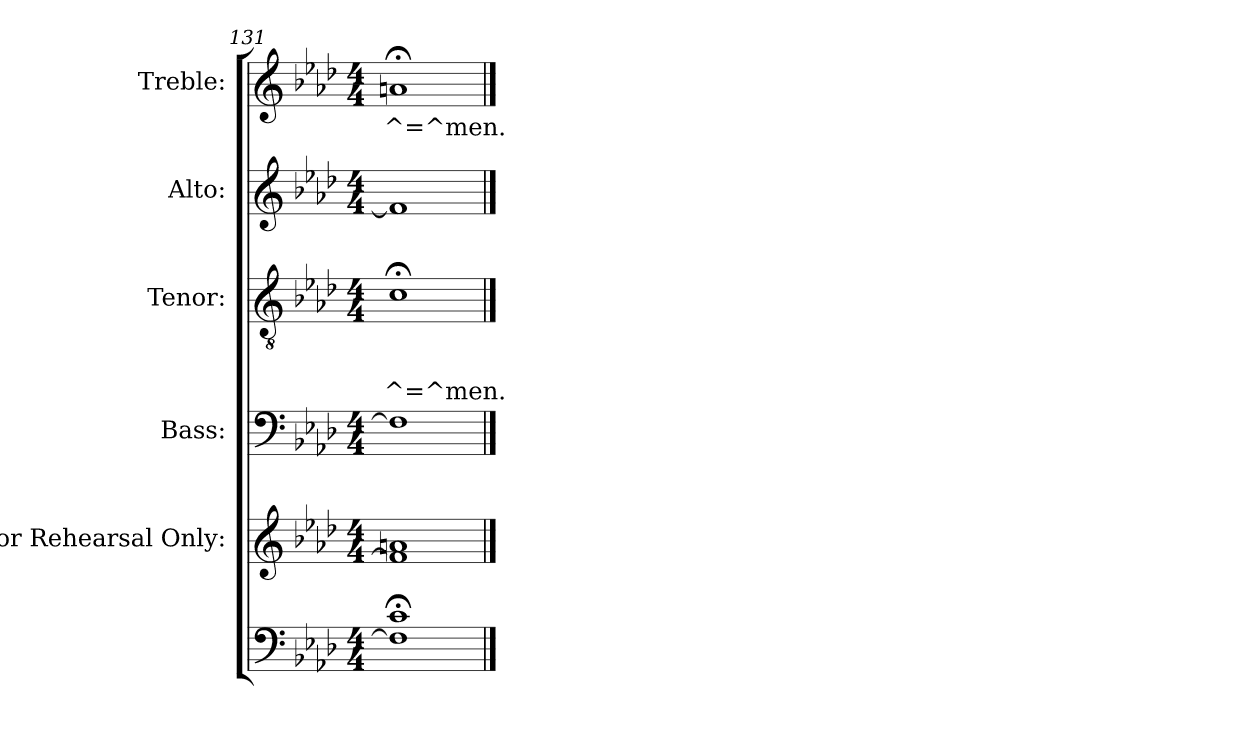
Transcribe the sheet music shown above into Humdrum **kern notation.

**kern	**kern	**kern	**text	**kern	**text	**text	**text	**kern	**text	**kern	**text
*part6	*part5	*part4	*part4	*part3	*part3	*part3	*part3	*part2	*part2	*part1	*part1
*staff6	*staff5	*staff4	*staff4	*staff3	*staff3	*staff3	*staff3	*staff2	*staff2	*staff1	*staff1
*	*I"For Rehearsal Only:	*I"Bass:	*	*I"Tenor:	*	*	*	*I"Alto:	*	*I"Treble:	*
*clefF4	*clefG2	*clefF4	*	*clefGv2	*	*	*	*clefG2	*	*clefG2	*
*k[b-e-a-d-]	*k[b-e-a-d-]	*k[b-e-a-d-]	*	*k[b-e-a-d-]	*	*	*	*k[b-e-a-d-]	*	*k[b-e-a-d-]	*
*A-:	*A-:	*A-:	*	*A-:	*	*	*	*A-:	*	*A-:	*
*M4/4	*M4/4	*M4/4	*	*M4/4	*	*	*	*M4/4	*	*M4/4	*
=131	=131	=131	=131	=131	=131	=131	=131	=131	=131	=131	=131
*^	*^	*	*	*	*	*	*	*	*	*	*
!	!	!	!	!	!	!	!	!	!LO:LY:b	!	!	!	!LO:LY:b
1c;<	1F]	1an	1f]	1F]	.	1c;	.	.	^=^men.	1f]	.	1an;	^=^men.
*v	*v	*	*	*	*	*	*	*	*	*	*	*	*
*	*v	*v	*	*	*	*	*	*	*	*	*	*
==	==	==	==	==	==	==	==	==	==	==	==
*-	*-	*-	*-	*-	*-	*-	*-	*-	*-	*-	*-
